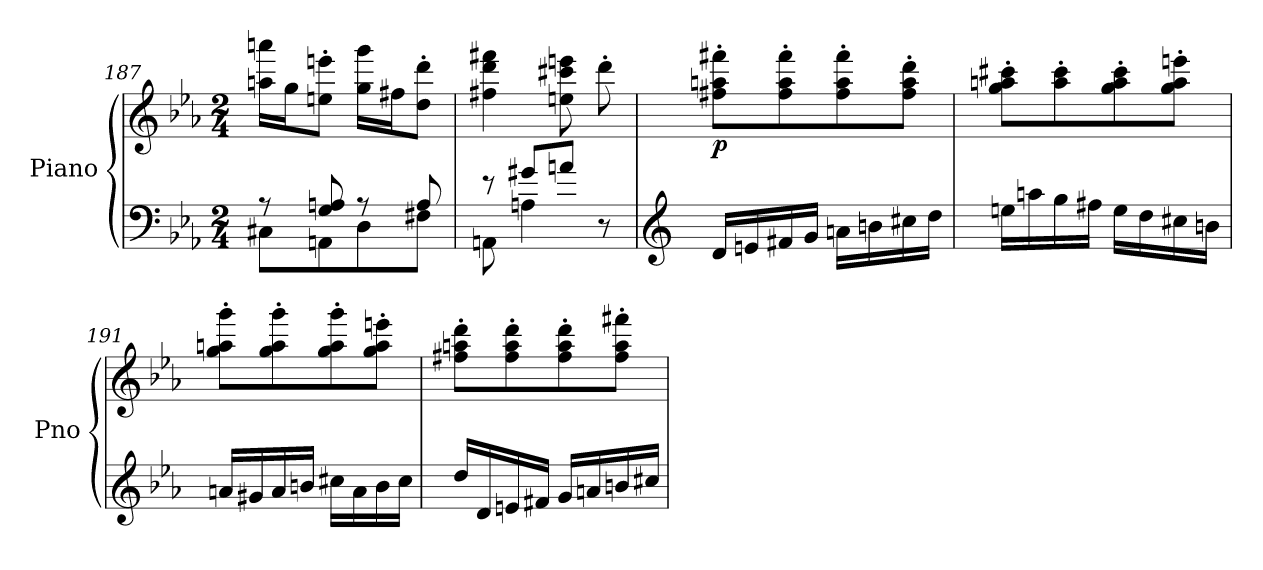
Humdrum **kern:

**kern	**kern	**dynam
*part1	*part1	*part1
*staff2	*staff1	*staff1/2
*I"Piano	*	*
*I'Pno	*	*
*clefF4	*clefG2	*
*k[b-e-a-]	*k[b-e-a-]	*
*M2/4	*M2/4	*
=187	=187	=187
*^	*	*
8r	8C#X\L	16aan\ 16aaan\LL	.
.	.	16gg\J	.
8G/ 8An/	8AAn\	8een\' 8eeen\'J	.
8r	8D\	16gg\ 16ggg\LL	.
.	.	16ff#X\J	.
8A/	8F#X\J	8dd\' 8ddd\'J	.
=188	=188	=188	=188
8r	8AAn\	4ff#X\ 4ddd\ 4fff#X\	.
8g#X/L	4An\	.	.
8an/J	.	8een\ 8ccc#X\ 8eeen\	.
8r	8ryy	8ddd'\	.
*v	*v	*	*
!!LO:LB:g=z
=189	=189	=189
*clefG2	*	*
*^	*	*
!	!	!	!LO:DY:b
*v	*v	*	*
16d/LL	8ff#X\' 8aan\' 8fff#X\'L	p
16en/	.	.
16f#X/	8ff#\' 8aa\' 8fff#\'	.
16g/JJ	.	.
16an\LL	8ff#\' 8aa\' 8fff#\'	.
16bn\	.	.
16cc#X\	8ff#\' 8aa\' 8ddd\'J	.
16dd\JJ	.	.
=190	=190	=190
16een\LL	8gg\' 8aan\' 8ccc#X\'L	.
16aan\	.	.
16gg\	8aa\' 8ccc#\'	.
16ff#X\JJ	.	.
16ee\LL	8gg\' 8aa\' 8ccc#\'	.
16dd\	.	.
16cc#X\	8gg\' 8aa\' 8eeen\'J	.
16bn\JJ	.	.
=191	=191	=191
16an/LL	8gg\' 8aan\' 8ggg\'L	.
16g#X/	.	.
16a/	8gg\' 8aa\' 8ggg\'	.
16bn/JJ	.	.
16cc#X\LL	8gg\' 8aa\' 8ggg\'	.
16a\	.	.
16b\	8gg\' 8aa\' 8eeen\'J	.
16cc#\JJ	.	.
=192	=192	=192
16dd/LL	8ff#X\' 8aan\' 8ddd\'L	.
16d/	.	.
16en/	8ff#\' 8aa\' 8ddd\'	.
16f#X/JJ	.	.
16g/LL	8ff#\' 8aa\' 8ddd\'	.
16an/	.	.
16bn/	8ff#\' 8aa\' 8fff#X\'J	.
16cc#X/JJ	.	.
=	=	=
*-	*-	*-
